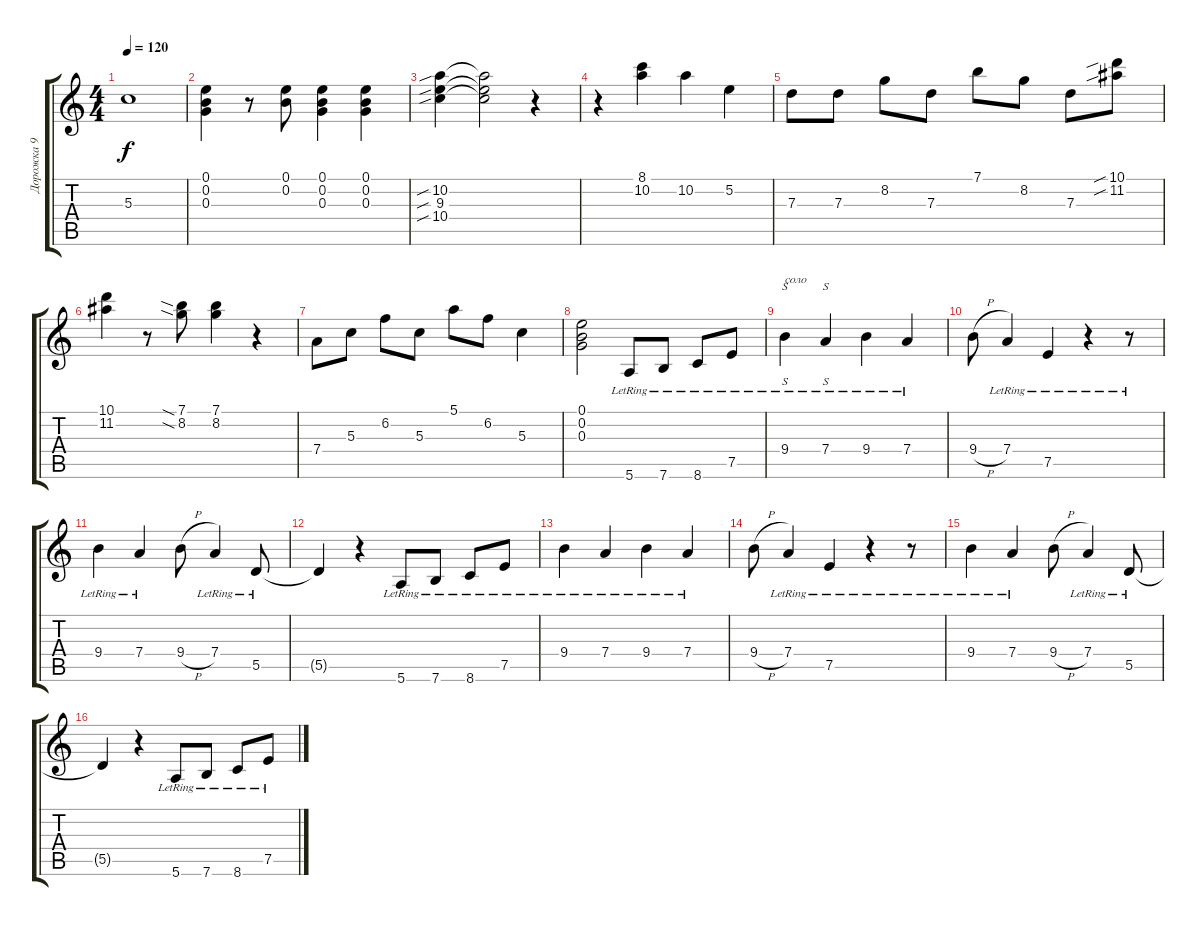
\track ("Дорожка 9" "Дорожка 9") {instrument acousticguitarsteel}
\staff {score tabs}
\tuning (E4 B3 G3 D3 A2 E2) {hide}
\ts (4 4)
\tempo 120
\clef g2
\ks c
5.3.1{dy f} |
(0.1 0.2 0.3).4 r.8 (0.1 0.2).8 (0.1 0.2 0.3).4 (0.1 0.2 0.3).4 |
(10.2{sib} 9.3{sib} 10.4{sib}).4 (10.2{t} 9.3{t} 10.4{t}).2 r.4 |
r.4 (8.1 10.2).4 10.2.4 5.2.4 |
7.3.8 7.3.8 8.2.8 7.3.8 7.1.8 8.2.8 7.3.8 (10.1{sib} 11.2{sib}).8 |
(10.1 11.2).4 r.8 (7.1{sia} 8.2{sia}).8 (7.1 8.2).4 r.4 |
7.4.8 5.3.8 6.2.8 5.3.8 5.1.8 6.2.8 5.3.4 |
(0.1 0.2 0.3).2 5.6{lr}.8 7.6{lr}.8 8.6{lr}.8 7.5{lr}.8 |
9.4{lr}.4{s txt "соло"} 7.4{lr}.4{s} 9.4{lr}.4 7.4{lr}.4 |
9.4{h}.8 7.4{lr}.4 7.5{lr}.4 r.4 r.8 |
9.4{lr}.4 7.4{lr}.4 9.4{h}.8 7.4{lr}.4 5.5{lr}.8 |
5.5{t}.4 r.4 5.6{lr}.8 7.6{lr}.8 8.6{lr}.8 7.5{lr}.8 |
9.4{lr}.4 7.4{lr}.4 9.4{lr}.4 7.4{lr}.4 |
9.4{h}.8 7.4{lr}.4 7.5{lr}.4 r.4 r.8 |
9.4{lr}.4 7.4{lr}.4 9.4{h}.8 7.4{lr}.4 5.5{lr}.8 |
5.5{t}.4 r.4 5.6{lr}.8 7.6{lr}.8 8.6{lr}.8 7.5{lr}.8
